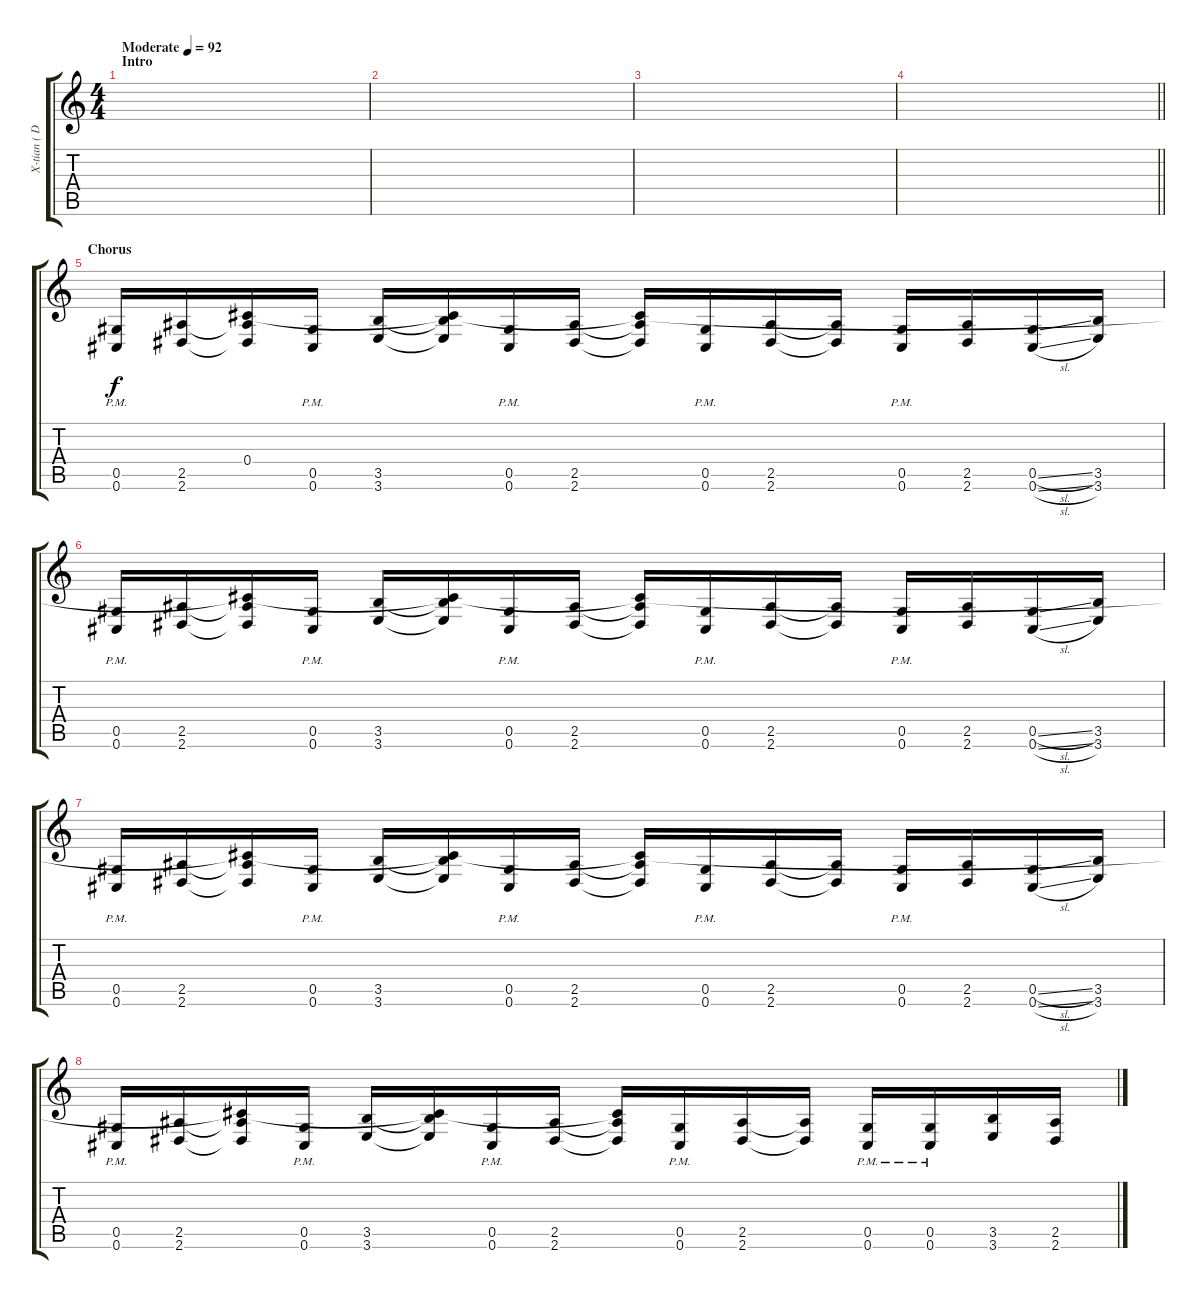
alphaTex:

\track ("X-tian ( Distortion guitar )" "X-tian ( D") {instrument distortionguitar}
\staff {score tabs}
\tuning (Eb4 Bb3 Gb3 Db3 Ab2 Db2) {hide}
\ts (4 4)
\section ("" "Intro")
\tempo (92 "Moderate")
\clef g2
\ks c
|
|
|
\barLineRight lightlight
|
\section ("" "Chorus")
(0.5{pm} 0.6{pm}).16 (2.5 2.6).16 (0.4 2.5{t} 2.6{t}).16 (0.5{pm} 0.6{pm}).16 (3.5 3.6).16 (0.4{t} 3.5{t} 3.6{t}).16 (0.5{pm} 0.6{pm}).16 (2.5 2.6).16 (0.4{t} 2.5{t} 2.6{t}).16 (0.5{pm} 0.6{pm}).16 (2.5 2.6).16 (2.5{t} 2.6{t}).16 (0.5{pm} 0.6{pm}).16 (2.5 2.6).16 (0.5{sl} 0.6{sl}).16 (3.5 3.6).16 |
(0.5{pm} 0.6{pm}).16 (2.5 2.6).16 (0.4{t} 2.5{t} 2.6{t}).16 (0.5{pm} 0.6{pm}).16 (3.5 3.6).16 (0.4{t} 3.5{t} 3.6{t}).16 (0.5{pm} 0.6{pm}).16 (2.5 2.6).16 (0.4{t} 2.5{t} 2.6{t}).16 (0.5{pm} 0.6{pm}).16 (2.5 2.6).16 (2.5{t} 2.6{t}).16 (0.5{pm} 0.6{pm}).16 (2.5 2.6).16 (0.5{sl} 0.6{sl}).16 (3.5 3.6).16 |
(0.5{pm} 0.6{pm}).16 (2.5 2.6).16 (0.4{t} 2.5{t} 2.6{t}).16 (0.5{pm} 0.6{pm}).16 (3.5 3.6).16 (0.4{t} 3.5{t} 3.6{t}).16 (0.5{pm} 0.6{pm}).16 (2.5 2.6).16 (0.4{t} 2.5{t} 2.6{t}).16 (0.5{pm} 0.6{pm}).16 (2.5 2.6).16 (2.5{t} 2.6{t}).16 (0.5{pm} 0.6{pm}).16 (2.5 2.6).16 (0.5{sl} 0.6{sl}).16 (3.5 3.6).16 |
(0.5{pm} 0.6{pm}).16 (2.5 2.6).16 (0.4{t} 2.5{t} 2.6{t}).16 (0.5{pm} 0.6{pm}).16 (3.5 3.6).16 (0.4{t} 3.5{t} 3.6{t}).16 (0.5{pm} 0.6{pm}).16 (2.5 2.6).16 (0.4{t} 2.5{t} 2.6{t}).16 (0.5{pm} 0.6{pm}).16 (2.5 2.6).16 (2.5{t} 2.6{t}).16 (0.5{pm} 0.6{pm}).16 (0.5{pm} 0.6{pm}).16 (3.5 3.6).16 (2.5 2.6).16
